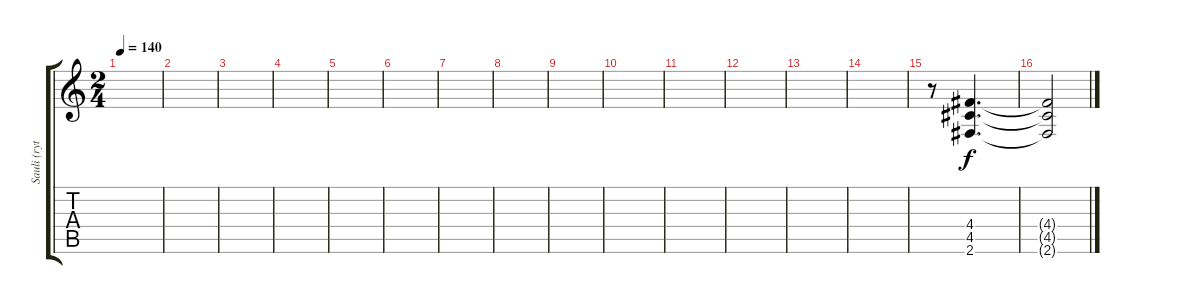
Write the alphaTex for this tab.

\track ("Sauli (rythm)" "Sauli (ryt") {instrument distortionguitar}
\staff {score tabs}
\tuning (E4 B3 G3 D3 A2 E2) {hide}
\ts (2 4)
\tempo 140
\clef g2
\ks c
|
|
|
|
|
|
|
|
|
|
|
|
|
|
r.8{volume 11} (4.4 4.5 2.6).4{d} |
(4.4{t} 4.5{t} 2.6{t}).2
